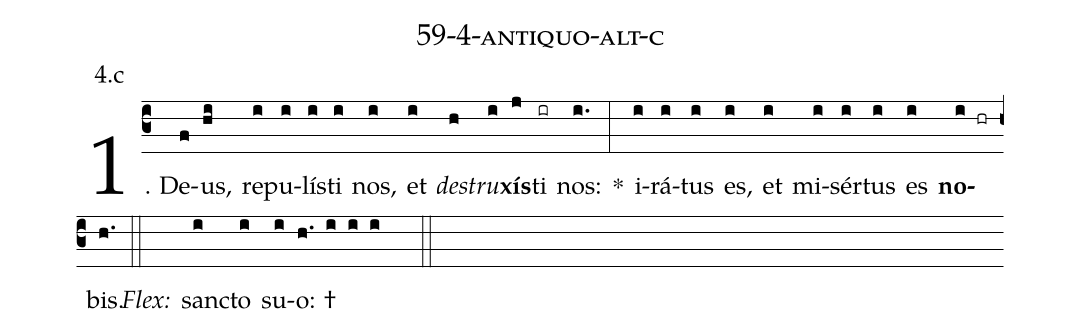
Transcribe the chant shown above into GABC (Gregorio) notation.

name: 59-4-antiquo-alt-c;
annotation: 4.c;
%%
(c3)1. De(f)us,(hi) re(i)pu(i)lís(i)ti(i) nos,(i) et(i) <i>de</i>(h)<i>stru</i>(i)<b>xís</b>(j)ti(ir) nos:(i.) *(:) i(i)rá(i)tus(i) es,(i) et(i) mi(i)sér(i)tus(i) es(i) <b>no</b>(i hr)bis.(h.) (::)
<i>Flex:</i>()  sanc(i)to(i) su(i)o: †(h. i i i  ::)
